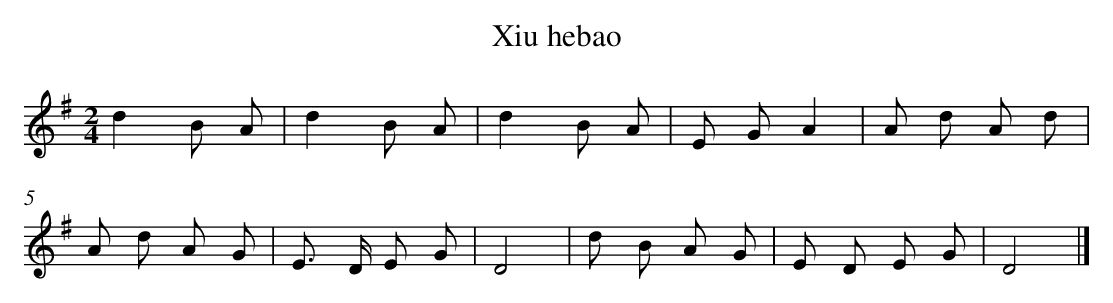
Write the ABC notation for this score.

X:1
T: Xiu hebao
L: 1/8
M: 2/4
K: G
d2B A [I:setbarnb 1]|
d2B A |
d2B A |
E GA2 |
A d A d |
A d A G |
E> D E G |
D4 |
d B A G |
E D E G |
D4 |]
